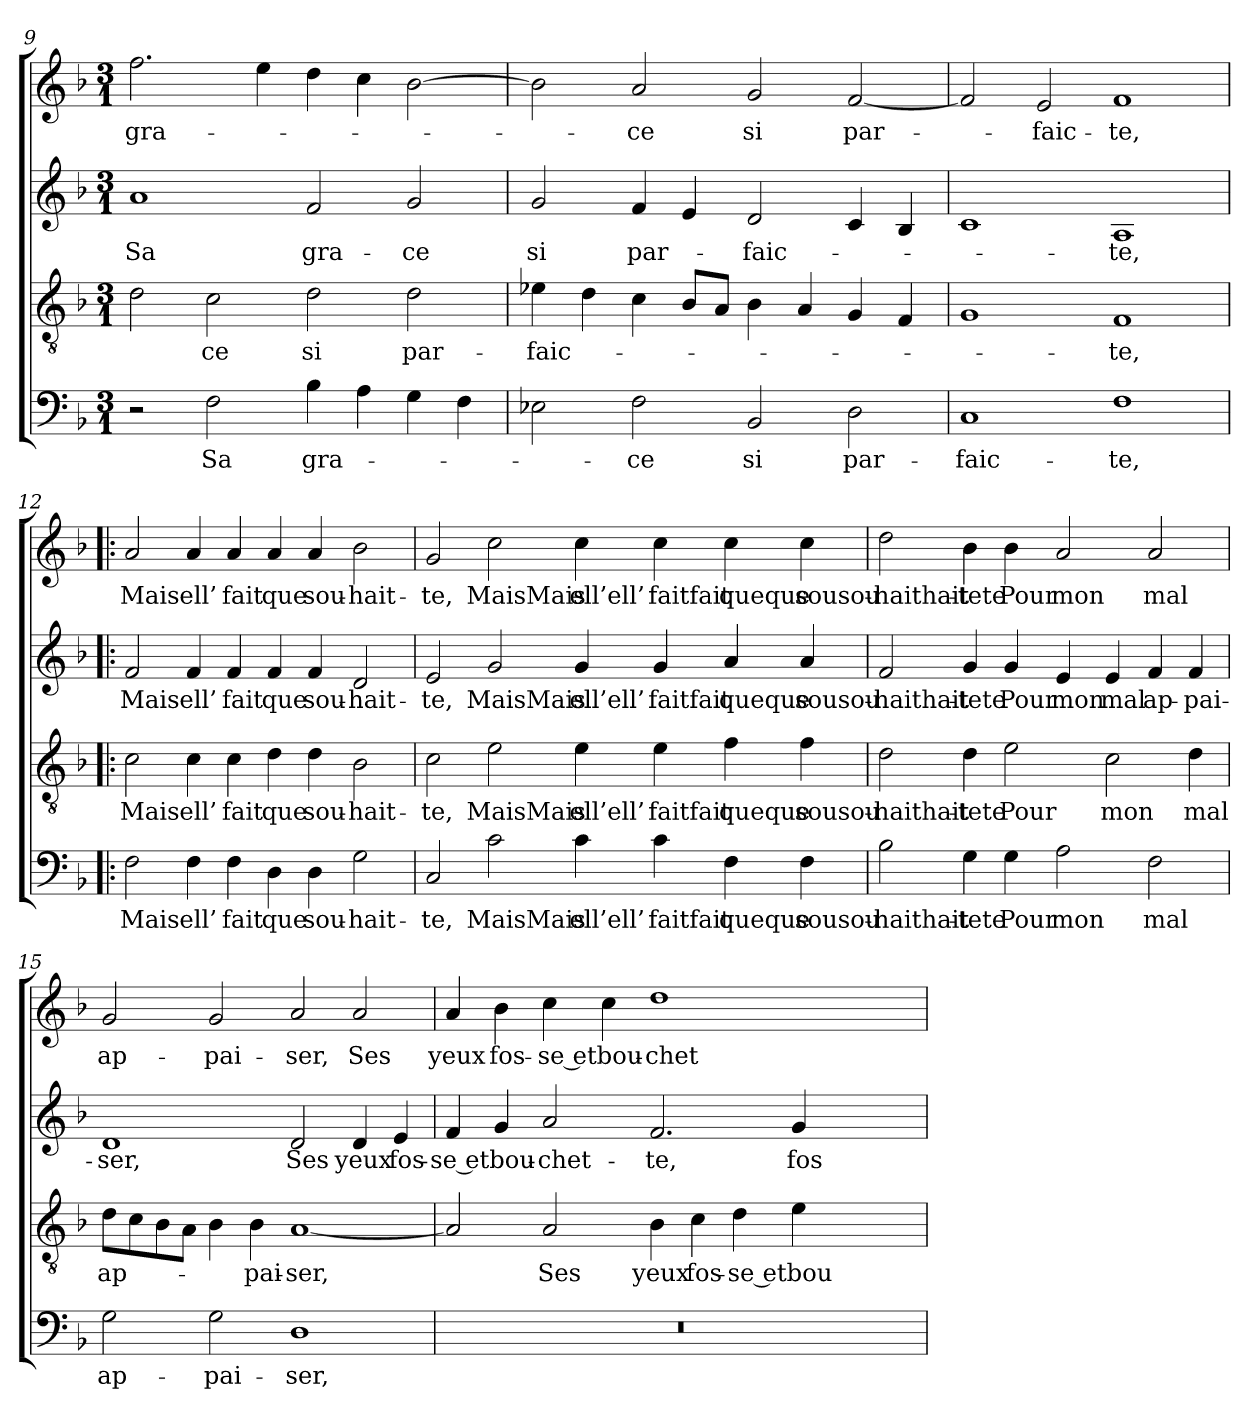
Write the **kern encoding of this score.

**kern	**text	**kern	**text	**kern	**text	**kern	**text
*part4	*part4	*part3	*part3	*part2	*part2	*part1	*part1
*staff4	*staff4	*staff3	*staff3	*staff2	*staff2	*staff1	*staff1
!!LO:LB:g=z
*clefF4	*	*clefGv2	*	*clefG2	*	*clefG2	*
*k[b-]	*	*k[b-]	*	*k[b-]	*	*k[b-]	*
*M3/1	*	*M3/1	*	*M3/1	*	*M3/1	*
=9	=9	=9	=9	=9	=9	=9	=9
2r	.	2d	.	1a	Sa	2.ff	gra-
2F	Sa	2c	-ce	.	.	.	.
.	.	.	.	.	.	4ee	.
4B-	gra-	2d	si	2f	gra-	4dd	.
4A	.	.	.	.	.	4cc	.
4G	.	2d	par-	2g	-ce	[2b-	.
4F	.	.	.	.	.	.	.
=10	=10	=10	=10	=10	=10	=10	=10
2E-X	.	4e-X	-faic-	2g	si	2b-]	.
.	.	4d	.	.	.	.	.
2F	-ce	4c	.	4f	par-	2a	-ce
.	.	8B-L	.	4e	.	.	.
.	.	8AJ	.	.	.	.	.
2BB-	si	4B-	.	2d	-faic-	2g	si
.	.	4A	.	.	.	.	.
2D	par-	4G	.	4c	.	[2f	par-
.	.	4F	.	4B-	.	.	.
=11	=11	=11	=11	=11	=11	=11	=11
1C	-faic-	1G	.	1c	.	2f]	.
.	.	.	.	.	.	2e	-faic-
1F	-te,	1F	-te,	1A	-te,	1f	-te,
!!LO:PB:g=z
=12!|:	=12!|:	=12!|:	=12!|:	=12!|:	=12!|:	=12!|:	=12!|:
2F	Mais	2c	Mais	2f	Mais	2a	Mais
4F	ell’	4c	ell’	4f	ell’	4a	ell’
4F	fait	4c	fait	4f	fait	4a	fait
4D	que	4d	que	4f	que	4a	que
4D	sou-	4d	sou-	4f	sou-	4a	sou-
2G	-hait-	2B-	-hait-	2d	-hait-	2b-	-hait-
=13	=13	=13	=13	=13	=13	=13	=13
2C	-te,	2c	-te,	2e	-te,	2g	-te,
2c	MaisMais	2e	MaisMais	2g	MaisMais	2cc	MaisMais
4c	ell’ell’	4e	ell’ell’	4g	ell’ell’	4cc	ell’ell’
4c	faitfait	4e	faitfait	4g	faitfait	4cc	faitfait
4F	queque	4f	queque	4a	queque	4cc	queque
4F	sousou-	4f	sousou-	4a	sousou-	4cc	sousou-
=14	=14	=14	=14	=14	=14	=14	=14
2B-	-haithait-	2d	-haithait-	2f	-haithait-	2dd	-haithait-
4G	-tete	4d	-tete	4g	-tete	4b-	-tete
4G	Pour	2e	Pour	4g	Pour	4b-	Pour
2A	mon	.	.	4e	mon	2a	mon
.	.	2c	mon	4e	mal	.	.
2F	mal	.	.	4f	ap-	2a	mal
.	.	4d	mal	4f	-pai-	.	.
!!LO:LB:g=z
=15	=15	=15	=15	=15	=15	=15	=15
2G	ap-	8dL	ap-	1d	-ser,	2g	ap-
.	.	8c	.	.	.	.	.
.	.	8B-	.	.	.	.	.
.	.	8AJ	.	.	.	.	.
2G	-pai-	4B-	.	.	.	2g	-pai-
.	.	4B-	-pai-	.	.	.	.
1D	-ser,	[1A	-ser,	2d	Ses	2a	-ser,
.	.	.	.	4d	yeux	2a	Ses
.	.	.	.	4e	fos-	.	.
=16	=16	=16	=16	=16	=16	=16	=16
!LO:N:vis=0	!	!	!	!	!	!	!
0.r	.	2A]	.	4f	-se et	4a	yeux
.	.	.	.	4g	bou-	4b-	fos-
.	.	2A	Ses	2a	-chet-	4cc	-se et
.	.	.	.	.	.	4cc	bou-
.	.	4B-	yeux	2.f	-te,	1dd	-chet-
.	.	4c	fos-	.	.	.	.
.	.	4d	-se et	.	.	.	.
.	.	4e	bou-	4g	fos-	.	.
.	.	1ryy	.	1ryy	.	1ryy	.
=	=	=	=	=	=	=	=
*-	*-	*-	*-	*-	*-	*-	*-
